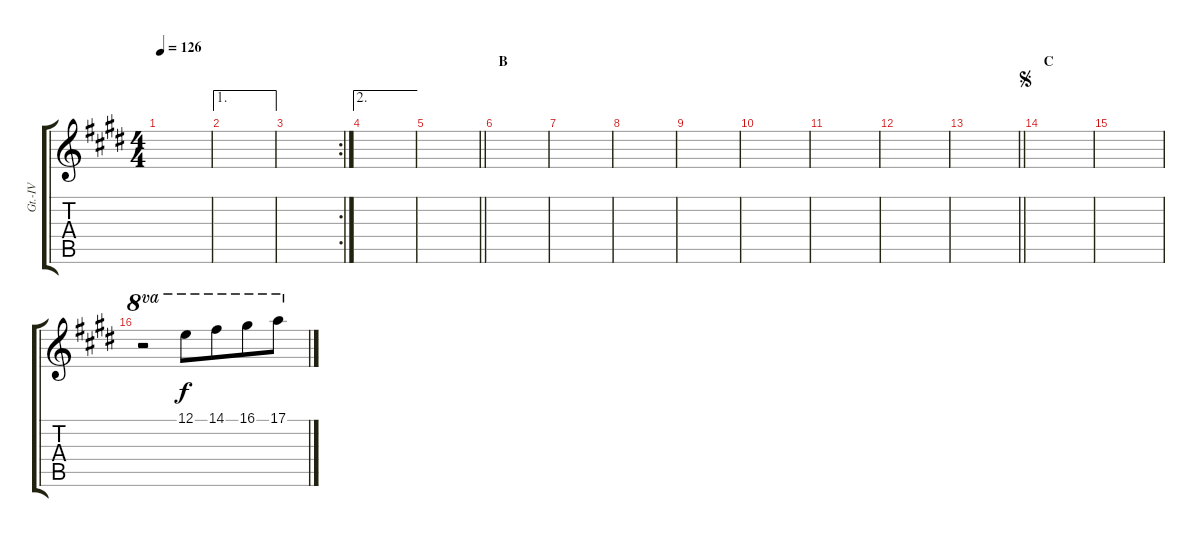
\track ("Gt.-IV" "Gt.-IV") {instrument acousticguitarsteel}
\staff {score tabs}
\tuning (E4 B3 G3 D3 A2 E2) {hide}
\ts (4 4)
\tempo 126
\clef g2
\ks e
|
\ae 1
|
\rc 2
|
\ae 2
|
\barLineRight lightlight
|
\section ("" "B")
|
|
|
|
|
|
|
\barLineRight lightlight
|
\section ("" "C")
\jump segno
|
|
r.2{ot 8va} 12.1.8{ot 8va} 14.1.8{ot 8va beam merge} 16.1.8{ot 8va} 17.1.8{ot 8va}
